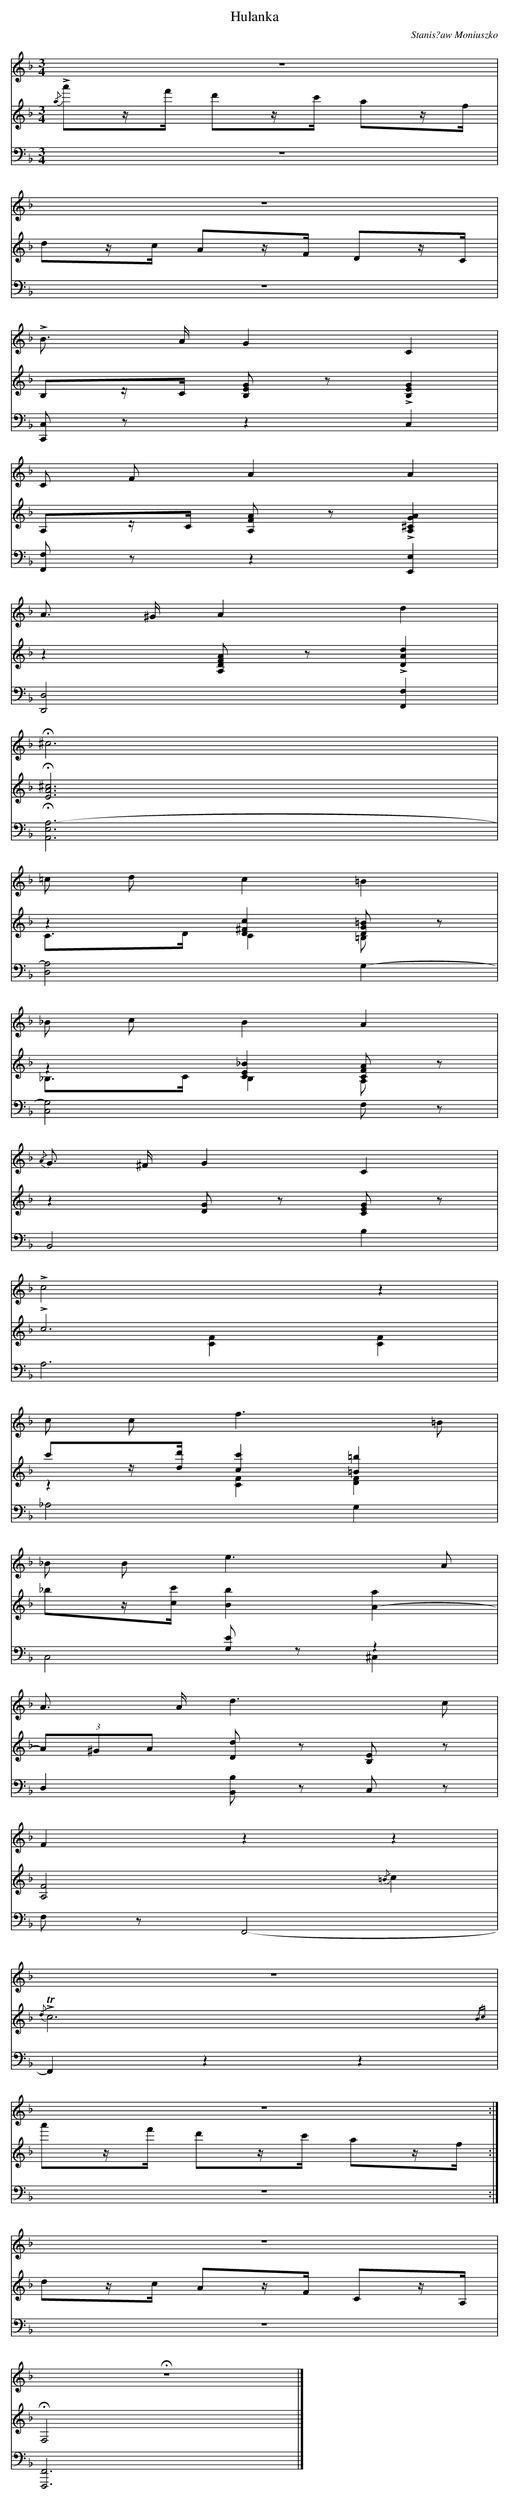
X:1
T: Hulanka
C: Stanis?aw Moniuszko
L: 1/8
M: 3/4
V: 1 clef=treble
V: 2 clef=treble
V: 3 clef=bass
K: F
[V:1] z6 |
[V:2] {/a} !accent!a'z/f'/ d'z/c'/ az/f/ |
[V:3] z6 |
[V:1] z6 |
[V:2] dz/c/ Az/F/ Dz/C/ |
[V:3] z6 |
[V:1] !accent!B> AG2C2 |
[V:2] B,z/C/ [B,EG] z!accent![B,2E2G2] |
[V:3] [C,,C,] zz2C,2 |
[V:1] C FA2A2 |
[V:2] A,z/C/ [A,FA] z!accent![A,2^C2G2A2] |
[V:3] [F,,F,] zz2[E,,2E,2] |
[V:1] A> ^GA2d2 |
[V:2] z2[A,DFA] z!accent![D2A2d2] |
[V:3] [D,,4D,4][F,,2F,2] |
[V:1] !fermata!^c6 |
[V:2] !fermata![E6A6^c6] |
[V:3] !fermata![A,,6E,6A,6-] |
[V:1] =c dc2=B2 |
[V:2] z2[D2^F2c2][DG=B] z & C>DC2=B, x |
[V:3] [D,4A,4]G,2- |
[V:1] _B cB2A2 |
[V:2] z2[C2E2_B2][CFA] z & _B,>CB,2A, x |
[V:3] [C,4G,4]F, z |
[V:1] {/A} G> ^FG2C2 |
[V:2] z2[DG] z [CEG] z |
[V:3] B,,4B,2 |
[V:1] !accent!c4z2 |
[V:2] !accent!c6 & x2[C2F2][C2F2] |
[V:3] A,6 |
[V:1] c c2<f2=B |
[V:2] c'z/[d/d'/][c2c'2][=B2=b2] & z2[C2F2][D2F2] |
[V:3] _A,4G,2 |
[V:1] _B B2<e2A |
[V:2] _bz/[c/c'/][B2b2][A2-a2] |
[V:3] x2[G,E] zz2 & C,4^C,2 |
[V:1] A> Ad3c |
[V:2] (3A^GA [Dd] z [B,E] z |
[V:3] D,2[B,,B,] z C, z |
[V:1] F2z2z2 |
[V:2] [A,4F4]{/=B}c2 |
[V:3] F, zF,,4- |
[V:1] z6 |
[V:2] {/d}!accent!!trill!c6{/Bc} |
[V:3] F,,2z2z2 |
[V:1] z6 :|]
[V:2] a'z/f'/ d'z/c'/ az/f/ :|]
[V:3] z6 :|]
[V:1] z6 |
[V:2] dz/c/ Az/F/ Cz/A,/ |
[V:3] z6 |
[V:1] !fermata!z6 |]
[V:2] !fermata!F,4x2 |]
[V:3] [F,,6F,,,6] |]
